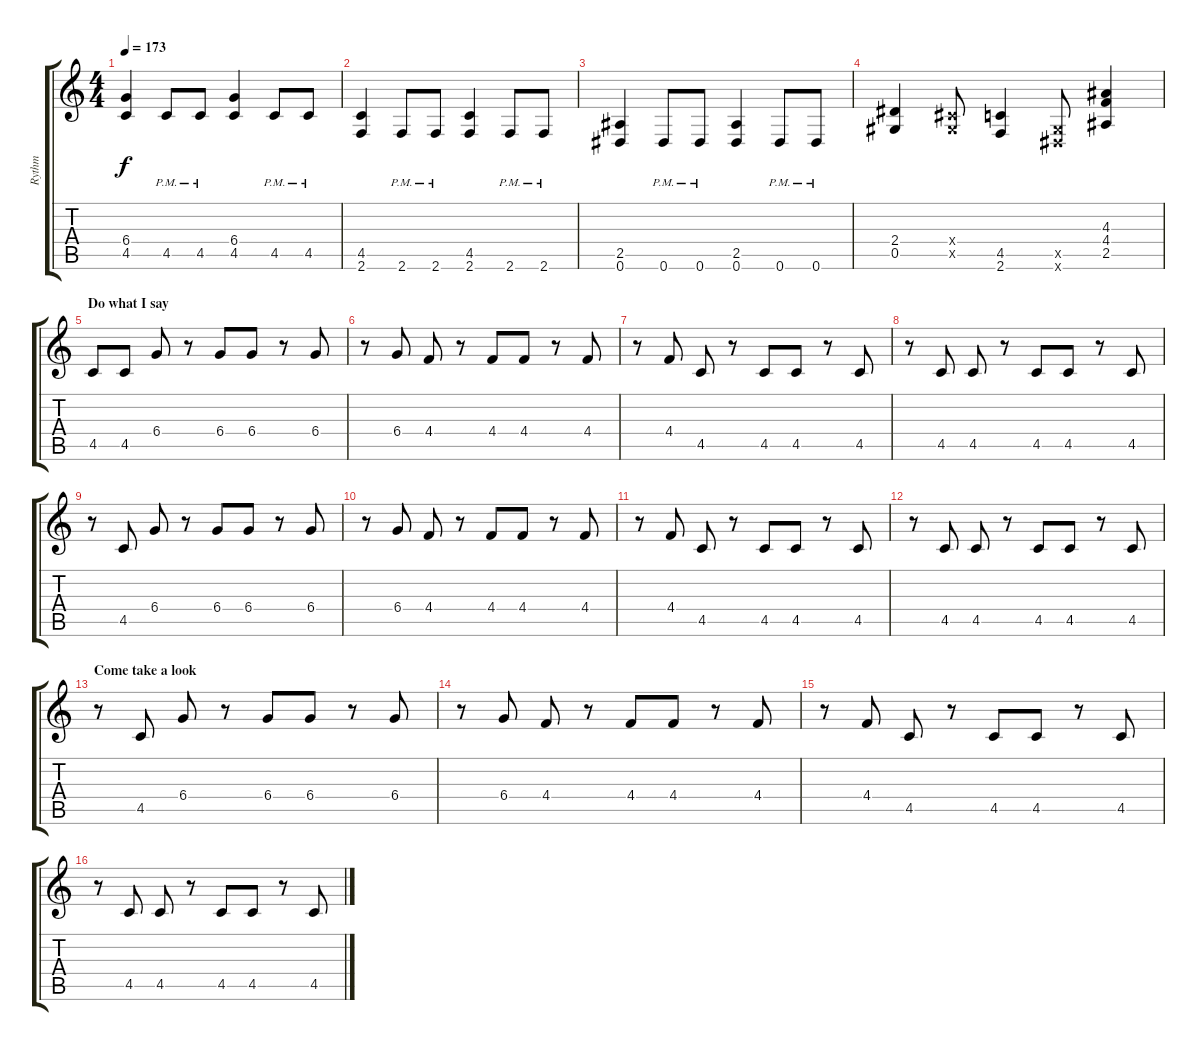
\track ("Rythm" "Rythm") {instrument distortionguitar}
\staff {score tabs}
\tuning (Eb4 Bb3 Gb3 Db3 Ab2 Eb2) {hide}
\ts (4 4)
\tempo 173
\clef g2
\ks c
(6.4 4.5).4{dy f} 4.5{pm}.8 4.5{pm}.8 (6.4 4.5).4 4.5{pm}.8 4.5{pm}.8 |
(4.5 2.6).4 2.6{pm}.8 2.6{pm}.8 (4.5 2.6).4 2.6{pm}.8 2.6{pm}.8 |
(2.5 0.6).4 0.6{pm}.8 0.6{pm}.8 (2.5 0.6).4 0.6{pm}.8 0.6{pm}.8 |
(2.4 0.5).4 (0.4{x} 0.5{x}).8 (4.5 2.6).4 (0.5{x} 0.6{x}).8 (4.3 4.4 2.5).4 |
\section ("" "Do what I say")
4.5.8 4.5.8 6.4.8 r.8 6.4.8 6.4.8 r.8 6.4.8 |
r.8 6.4.8 4.4.8 r.8 4.4.8 4.4.8 r.8 4.4.8 |
r.8 4.4.8 4.5.8 r.8 4.5.8 4.5.8 r.8 4.5.8 |
r.8 4.5.8 4.5.8 r.8 4.5.8 4.5.8 r.8 4.5.8 |
r.8 4.5.8 6.4.8 r.8 6.4.8 6.4.8 r.8 6.4.8 |
r.8 6.4.8 4.4.8 r.8 4.4.8 4.4.8 r.8 4.4.8 |
r.8 4.4.8 4.5.8 r.8 4.5.8 4.5.8 r.8 4.5.8 |
r.8 4.5.8 4.5.8 r.8 4.5.8 4.5.8 r.8 4.5.8 |
\section ("" "Come take a look")
r.8 4.5.8 6.4.8 r.8 6.4.8 6.4.8 r.8 6.4.8 |
r.8 6.4.8 4.4.8 r.8 4.4.8 4.4.8 r.8 4.4.8 |
r.8 4.4.8 4.5.8 r.8 4.5.8 4.5.8 r.8 4.5.8 |
r.8 4.5.8 4.5.8 r.8 4.5.8 4.5.8 r.8 4.5.8
